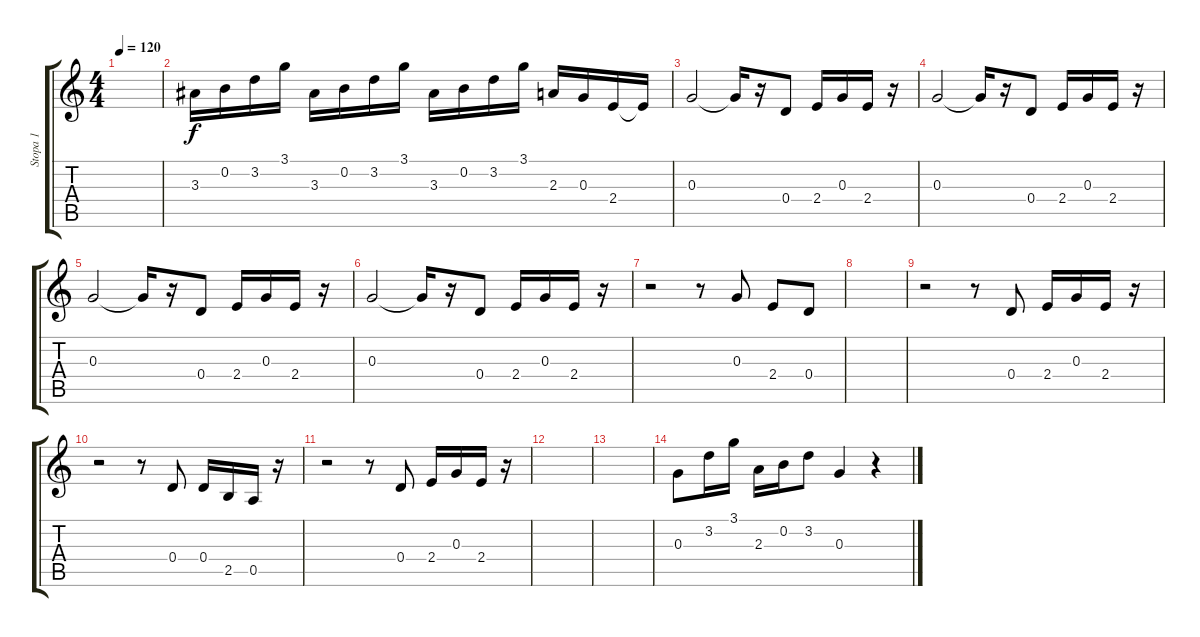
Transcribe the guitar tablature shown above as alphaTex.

\track ("Stopa 1" "Stopa 1") {instrument acousticguitarsteel}
\staff {score tabs}
\tuning (E4 B3 G3 D3 A2 E2) {hide}
\ts (4 4)
\tempo 120
\clef g2
\ks c
|
3.3.16 0.2.16 3.2.16 3.1.16 3.3.16 0.2.16 3.2.16 3.1.16 3.3.16 0.2.16 3.2.16 3.1.16 2.3.16 0.3.16 2.4.16 2.4{t}.16 |
0.3.2 0.3{t}.16 r.16 0.4.8 2.4.16 0.3.16 2.4.16 r.16 |
0.3.2 0.3{t}.16 r.16 0.4.8 2.4.16 0.3.16 2.4.16 r.16 |
0.3.2 0.3{t}.16 r.16 0.4.8 2.4.16 0.3.16 2.4.16 r.16 |
0.3.2 0.3{t}.16 r.16 0.4.8 2.4.16 0.3.16 2.4.16 r.16 |
r.2 r.8 0.3.8 2.4.8 0.4.8 |
|
r.2 r.8 0.4.8 2.4.16 0.3.16 2.4.16 r.16 |
r.2 r.8 0.4.8 0.4.16 2.5.16 0.5.16 r.16 |
r.2 r.8 0.4.8 2.4.16 0.3.16 2.4.16 r.16 |
|
|
0.3.8 3.2.16 3.1.16 2.3.16 0.2.16 3.2.8 0.3.4 r.4
